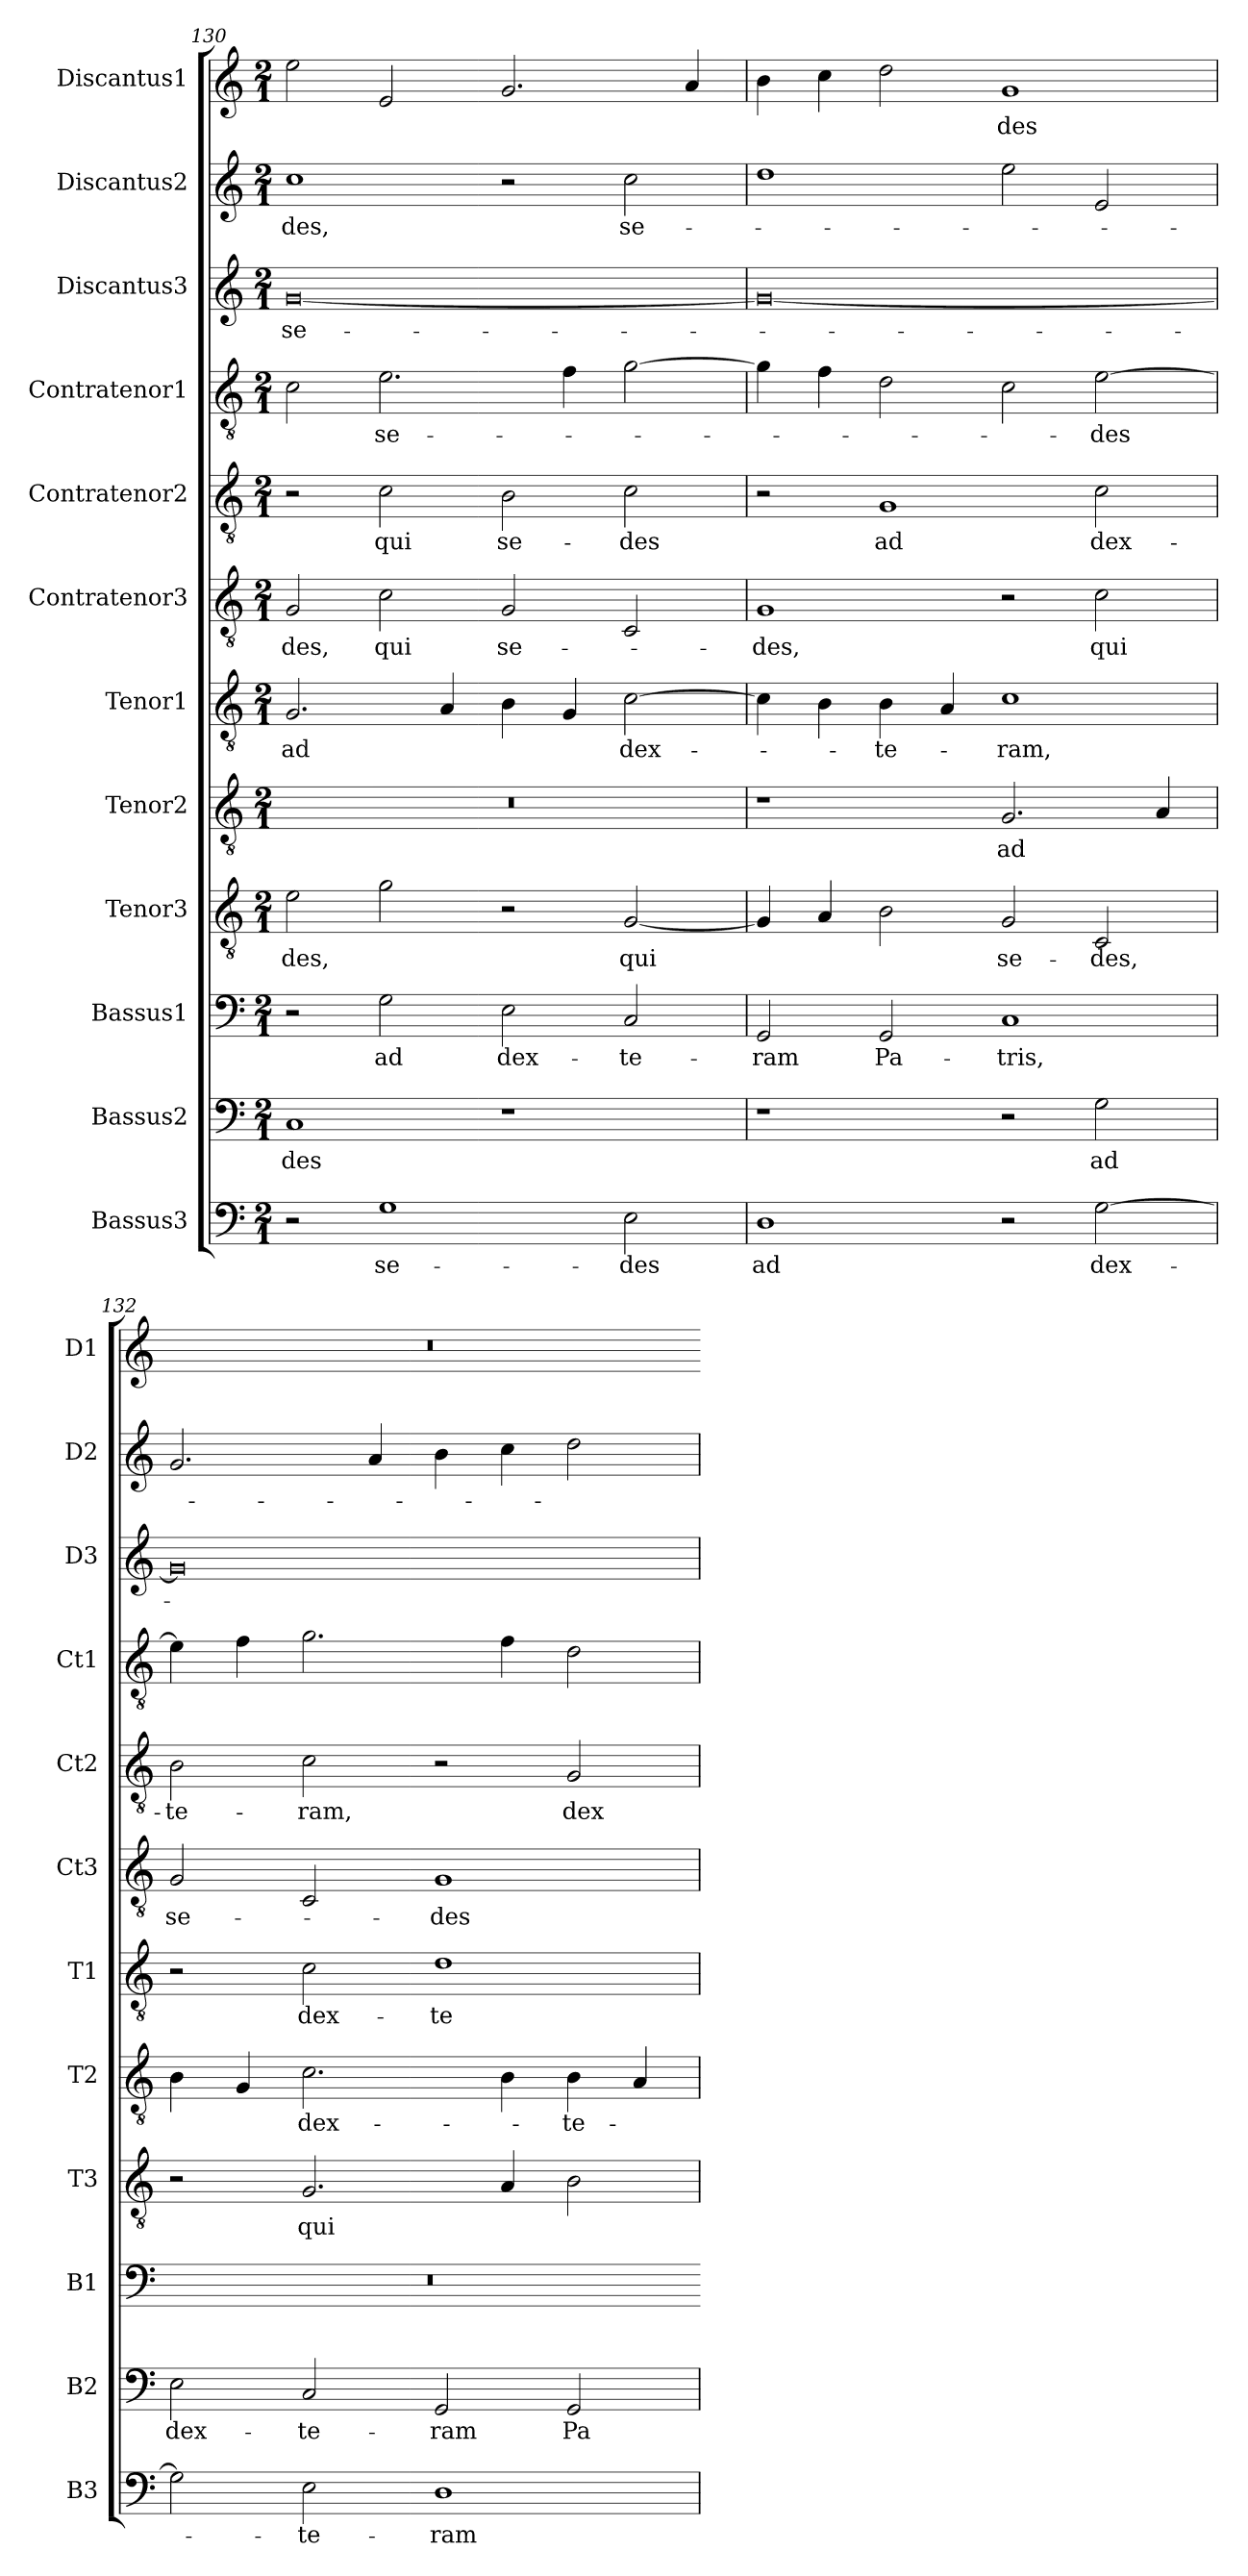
**kern	**text	**kern	**text	**kern	**text	**kern	**text	**kern	**text	**kern	**text	**kern	**text	**kern	**text	**kern	**text	**kern	**text	**kern	**text	**kern	**text
*part12	*part12	*part11	*part11	*part10	*part10	*part9	*part9	*part8	*part8	*part7	*part7	*part6	*part6	*part5	*part5	*part4	*part4	*part3	*part3	*part2	*part2	*part1	*part1
*staff12	*staff12	*staff11	*staff11	*staff10	*staff10	*staff9	*staff9	*staff8	*staff8	*staff7	*staff7	*staff6	*staff6	*staff5	*staff5	*staff4	*staff4	*staff3	*staff3	*staff2	*staff2	*staff1	*staff1
*I"Bassus3	*	*I"Bassus2	*	*I"Bassus1	*	*I"Tenor3	*	*I"Tenor2	*	*I"Tenor1	*	*I"Contratenor3	*	*I"Contratenor2	*	*I"Contratenor1	*	*I"Discantus3	*	*I"Discantus2	*	*I"Discantus1	*
*I'B3	*	*I'B2	*	*I'B1	*	*I'T3	*	*I'T2	*	*I'T1	*	*I'Ct3	*	*I'Ct2	*	*I'Ct1	*	*I'D3	*	*I'D2	*	*I'D1	*
*clefF4	*	*clefF4	*	*clefF4	*	*clefGv2	*	*clefGv2	*	*clefGv2	*	*clefGv2	*	*clefGv2	*	*clefGv2	*	*clefG2	*	*clefG2	*	*clefG2	*
*k[]	*	*k[]	*	*k[]	*	*k[]	*	*k[]	*	*k[]	*	*k[]	*	*k[]	*	*k[]	*	*k[]	*	*k[]	*	*k[]	*
*M2/1	*	*M2/1	*	*M2/1	*	*M2/1	*	*M2/1	*	*M2/1	*	*M2/1	*	*M2/1	*	*M2/1	*	*M2/1	*	*M2/1	*	*M2/1	*
=130	=130	=130	=130	=130	=130	=130	=130	=130	=130	=130	=130	=130	=130	=130	=130	=130	=130	=130	=130	=130	=130	=130	=130
2r	.	1C	-des	2r	.	2e	-des,	0r	.	2.G	ad	2G	-des,	2r	.	2c	.	[0g	se-	1cc	-des,	2ee	.
1G	se-	.	.	2G	ad	2g	.	.	.	.	.	2c	qui	2c	qui	2.e	se-	.	.	.	.	2e	.
.	.	.	.	.	.	.	.	.	.	4A	.	.	.	.	.	.	.	.	.	.	.	.	.
.	.	1r	.	2E	dex-	2r	.	.	.	4B	.	2G	se-	2B	se-	.	.	.	.	2r	.	2.g	.
.	.	.	.	.	.	.	.	.	.	4G	.	.	.	.	.	4f	.	.	.	.	.	.	.
2E	-des	.	.	2C	-te-	[2G	qui	.	.	[2c	dex-	2C	.	2c	-des	[2g	.	.	.	2cc	se-	.	.
.	.	.	.	.	.	.	.	.	.	.	.	.	.	.	.	.	.	.	.	.	.	4a	.
=131	=131	=131	=131	=131	=131	=131	=131	=131	=131	=131	=131	=131	=131	=131	=131	=131	=131	=131	=131	=131	=131	=131	=131
1D	ad	1r	.	2GG	-ram	4G]	.	1r	.	4c]	.	1G	-des,	2r	.	4g]	.	0g_	.	1dd	.	4b	.
.	.	.	.	.	.	4A	.	.	.	4B	.	.	.	.	.	4f	.	.	.	.	.	4cc	.
.	.	.	.	2GG	Pa-	2B	.	.	.	4B	-te-	.	.	1G	ad	2d	.	.	.	.	.	2dd	.
.	.	.	.	.	.	.	.	.	.	4A	.	.	.	.	.	.	.	.	.	.	.	.	.
2r	.	2r	.	1C	-tris,	2G	se-	2.G	ad	1c	-ram,	2r	.	.	.	2c	.	.	.	2ee	.	1g	-des
[2G	dex-	2G	ad	.	.	2C	-des,	.	.	.	.	2c	qui	2c	dex-	[2e	-des	.	.	2e	.	.	.
.	.	.	.	.	.	.	.	4A	.	.	.	.	.	.	.	.	.	.	.	.	.	.	.
=132	=132	=132	=132	=132	=132	=132	=132	=132	=132	=132	=132	=132	=132	=132	=132	=132	=132	=132	=132	=132	=132	=132	=132
2G]	.	2E	dex-	0r	.	2r	.	4B	.	2r	.	2G	se-	2B	-te-	4e]	.	0g]	.	2.g	.	0r	.
.	.	.	.	.	.	.	.	4G	.	.	.	.	.	.	.	4f	.	.	.	.	.	.	.
2E	-te-	2C	-te-	.	.	2.G	qui	2.c	dex-	2c	dex-	2C	.	2c	-ram,	2.g	.	.	.	.	.	.	.
.	.	.	.	.	.	.	.	.	.	.	.	.	.	.	.	.	.	.	.	4a	.	.	.
1D	-ram	2GG	-ram	.	.	.	.	.	.	1d	-te-	1G	-des	2r	.	.	.	.	.	4b	.	.	.
.	.	.	.	.	.	4A	.	4B	.	.	.	.	.	.	.	4f	.	.	.	4cc	.	.	.
.	.	2GG	Pa-	.	.	2B	.	4B	-te-	.	.	.	.	2G	dex-	2d	.	.	.	2dd	.	.	.
.	.	.	.	.	.	.	.	4A	.	.	.	.	.	.	.	.	.	.	.	.	.	.	.
=	=-	=	=-	=	=-	=	=-	=	=-	=	=-	=	=-	=	=-	=	=-	=	=-	=	=-	=-	=-
*-	*-	*-	*-	*-	*-	*-	*-	*-	*-	*-	*-	*-	*-	*-	*-	*-	*-	*-	*-	*-	*-	*-	*-
